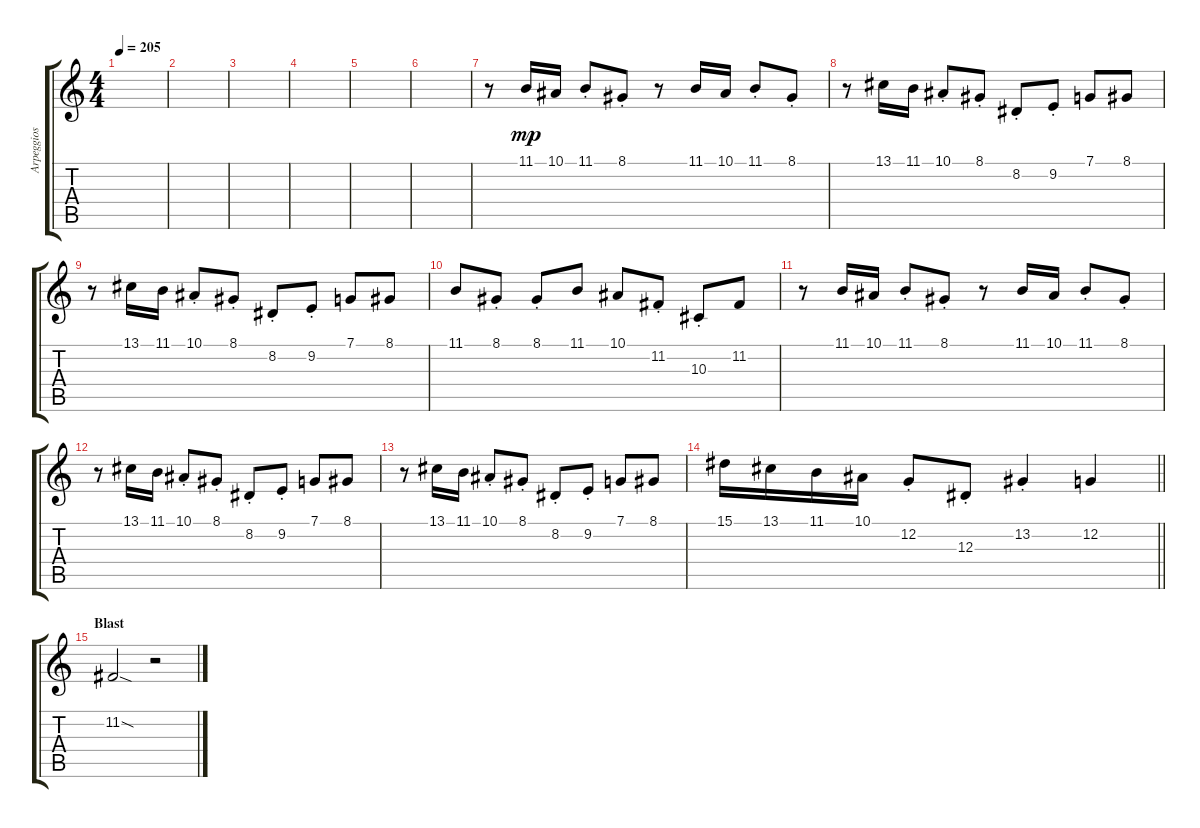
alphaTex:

\track ("Arpeggios" "Arpeggios") {instrument koto}
\staff {score tabs}
\tuning (C4 G3 Eb3 Bb2 F2 C2) {hide}
\ts (4 4)
\tempo 205
\clef g2
\ks c
|
|
|
|
|
|
r.8 11.1.16{dy mp} 10.1.16 11.1{st}.8 8.1{st}.8 r.8 11.1.16 10.1.16 11.1{st}.8 8.1{st}.8 |
r.8 13.1.16 11.1.16 10.1{st}.8 8.1{st}.8 8.2{st}.8 9.2{st}.8 7.1.8 8.1.8 |
r.8 13.1.16 11.1.16 10.1{st}.8 8.1{st}.8 8.2{st}.8 9.2{st}.8 7.1.8 8.1.8 |
11.1.8 8.1{st}.8 8.1{st}.8 11.1.8 10.1.8 11.2{st}.8 10.3{st}.8 11.2.8 |
r.8 11.1.16 10.1.16 11.1{st}.8 8.1{st}.8 r.8 11.1.16 10.1.16 11.1{st}.8 8.1{st}.8 |
r.8 13.1.16 11.1.16 10.1{st}.8 8.1{st}.8 8.2{st}.8 9.2{st}.8 7.1.8 8.1.8 |
r.8 13.1.16 11.1.16 10.1{st}.8 8.1{st}.8 8.2{st}.8 9.2{st}.8 7.1.8 8.1.8 |
\barLineRight lightlight
15.1.16 13.1.16 11.1.16 10.1.16 12.2{st}.8 12.3{st}.8 13.2{st}.4 12.2.4 |
\section ("" "Blast")
11.2{sod}.2 r.2
